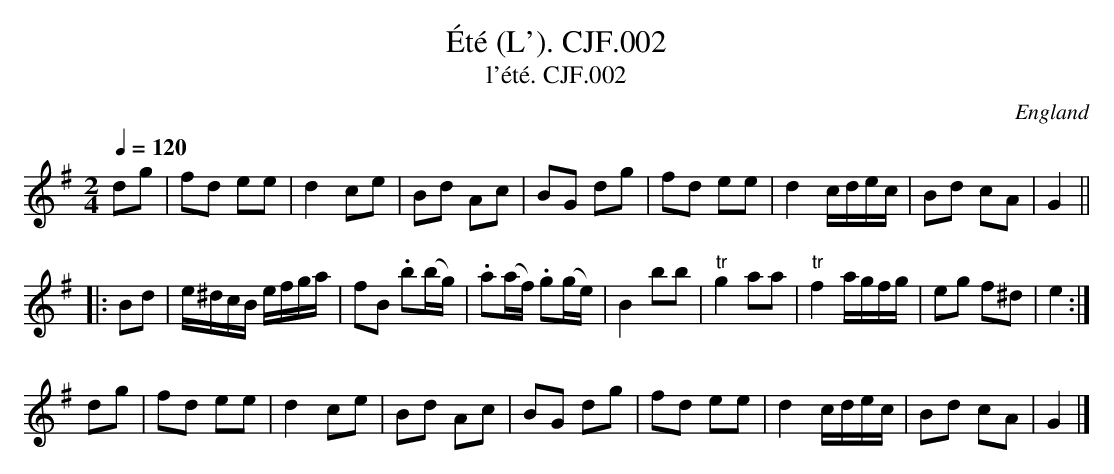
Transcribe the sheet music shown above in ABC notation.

X:1
T:Été (L'). CJF.002
T:l'été. CJF.002
L:1/8
M:2/4
O:England
Q:1/4=120
K:G
dg|fd ee|d2ce|Bd Ac|BG dg|\
fd ee|d2c/d/e/c/|Bd cA|G2||!
|:Bd|e/^d/c/B/ e/f/g/a/|fB .b(b/g/)|.a(a/f/) .g(g/e/)|B2bb|\
"tr"g2aa|"tr"f2a/g/f/g/|eg f^d|e2:|!
dg|fd ee|d2ce|Bd Ac|BG dg|\
fd ee|d2c/d/e/c/|Bd cA|G2|]
